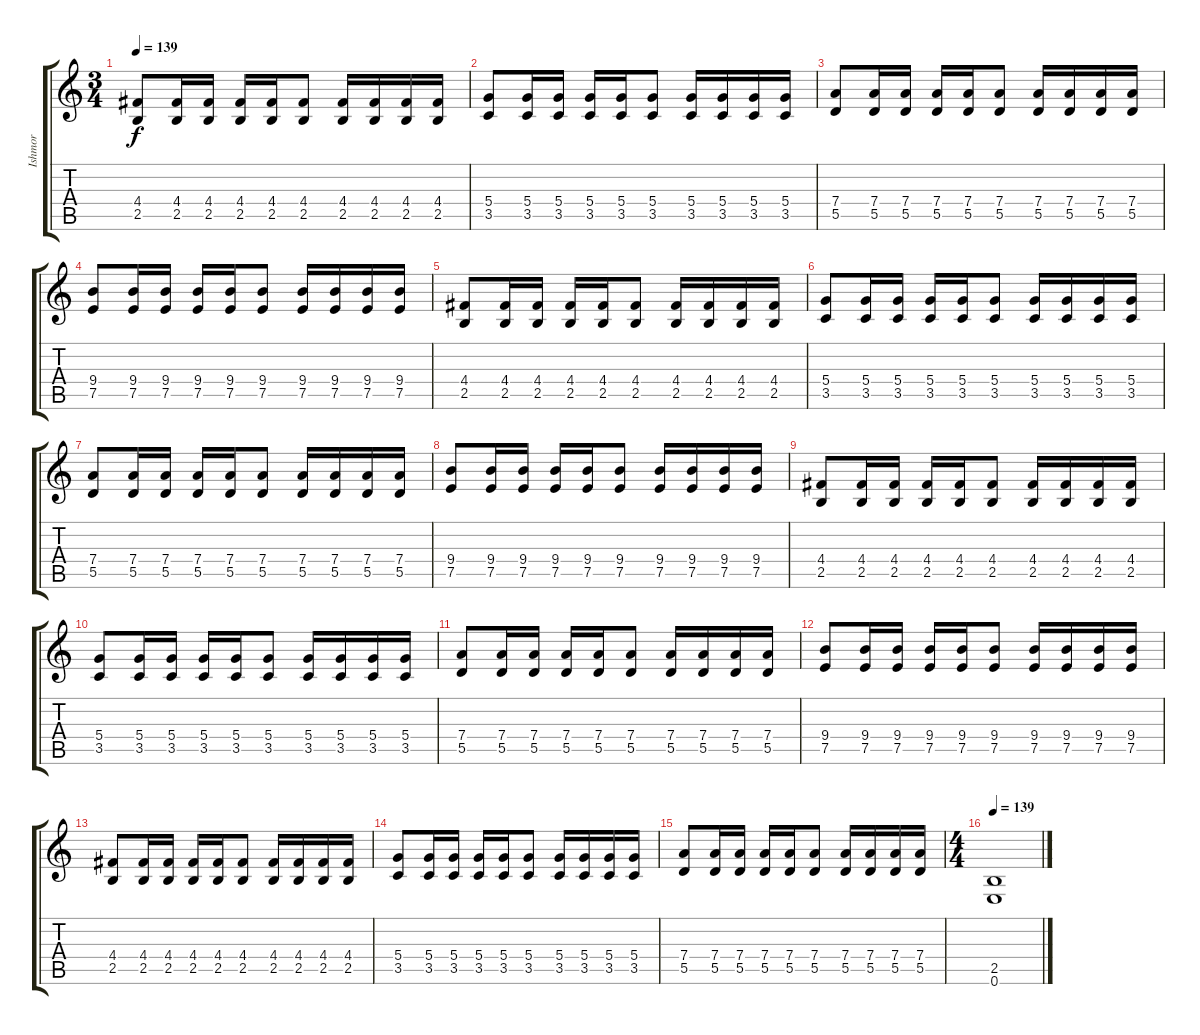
\track ("Ishmor" "Ishmor") {instrument distortionguitar}
\staff {score tabs}
\tuning (E4 B3 G3 D3 A2 E2) {hide}
\ts (3 4)
\tempo 139
\clef g2
\ks c
(4.4 2.5).8{dy f} (4.4 2.5).16 (4.4 2.5).16 (4.4 2.5).16 (4.4 2.5).16 (4.4 2.5).8 (4.4 2.5).16 (4.4 2.5).16 (4.4 2.5).16 (4.4 2.5).16 |
(5.4 3.5).8 (5.4 3.5).16 (5.4 3.5).16 (5.4 3.5).16 (5.4 3.5).16 (5.4 3.5).8 (5.4 3.5).16 (5.4 3.5).16 (5.4 3.5).16 (5.4 3.5).16 |
(7.4 5.5).8 (7.4 5.5).16 (7.4 5.5).16 (7.4 5.5).16 (7.4 5.5).16 (7.4 5.5).8 (7.4 5.5).16 (7.4 5.5).16 (7.4 5.5).16 (7.4 5.5).16 |
(9.4 7.5).8 (9.4 7.5).16 (9.4 7.5).16 (9.4 7.5).16 (9.4 7.5).16 (9.4 7.5).8 (9.4 7.5).16 (9.4 7.5).16 (9.4 7.5).16 (9.4 7.5).16 |
(4.4 2.5).8 (4.4 2.5).16 (4.4 2.5).16 (4.4 2.5).16 (4.4 2.5).16 (4.4 2.5).8 (4.4 2.5).16 (4.4 2.5).16 (4.4 2.5).16 (4.4 2.5).16 |
(5.4 3.5).8 (5.4 3.5).16 (5.4 3.5).16 (5.4 3.5).16 (5.4 3.5).16 (5.4 3.5).8 (5.4 3.5).16 (5.4 3.5).16 (5.4 3.5).16 (5.4 3.5).16 |
(7.4 5.5).8 (7.4 5.5).16 (7.4 5.5).16 (7.4 5.5).16 (7.4 5.5).16 (7.4 5.5).8 (7.4 5.5).16 (7.4 5.5).16 (7.4 5.5).16 (7.4 5.5).16 |
(9.4 7.5).8 (9.4 7.5).16 (9.4 7.5).16 (9.4 7.5).16 (9.4 7.5).16 (9.4 7.5).8 (9.4 7.5).16 (9.4 7.5).16 (9.4 7.5).16 (9.4 7.5).16 |
(4.4 2.5).8 (4.4 2.5).16 (4.4 2.5).16 (4.4 2.5).16 (4.4 2.5).16 (4.4 2.5).8 (4.4 2.5).16 (4.4 2.5).16 (4.4 2.5).16 (4.4 2.5).16 |
(5.4 3.5).8 (5.4 3.5).16 (5.4 3.5).16 (5.4 3.5).16 (5.4 3.5).16 (5.4 3.5).8 (5.4 3.5).16 (5.4 3.5).16 (5.4 3.5).16 (5.4 3.5).16 |
(7.4 5.5).8 (7.4 5.5).16 (7.4 5.5).16 (7.4 5.5).16 (7.4 5.5).16 (7.4 5.5).8 (7.4 5.5).16 (7.4 5.5).16 (7.4 5.5).16 (7.4 5.5).16 |
(9.4 7.5).8 (9.4 7.5).16 (9.4 7.5).16 (9.4 7.5).16 (9.4 7.5).16 (9.4 7.5).8 (9.4 7.5).16 (9.4 7.5).16 (9.4 7.5).16 (9.4 7.5).16 |
(4.4 2.5).8 (4.4 2.5).16 (4.4 2.5).16 (4.4 2.5).16 (4.4 2.5).16 (4.4 2.5).8 (4.4 2.5).16 (4.4 2.5).16 (4.4 2.5).16 (4.4 2.5).16 |
(5.4 3.5).8 (5.4 3.5).16 (5.4 3.5).16 (5.4 3.5).16 (5.4 3.5).16 (5.4 3.5).8 (5.4 3.5).16 (5.4 3.5).16 (5.4 3.5).16 (5.4 3.5).16 |
(7.4 5.5).8 (7.4 5.5).16 (7.4 5.5).16 (7.4 5.5).16 (7.4 5.5).16 (7.4 5.5).8 (7.4 5.5).16 (7.4 5.5).16 (7.4 5.5).16 (7.4 5.5).16 |
\ts (4 4)
\tempo 139
(2.5 0.6).1{volume 0}
